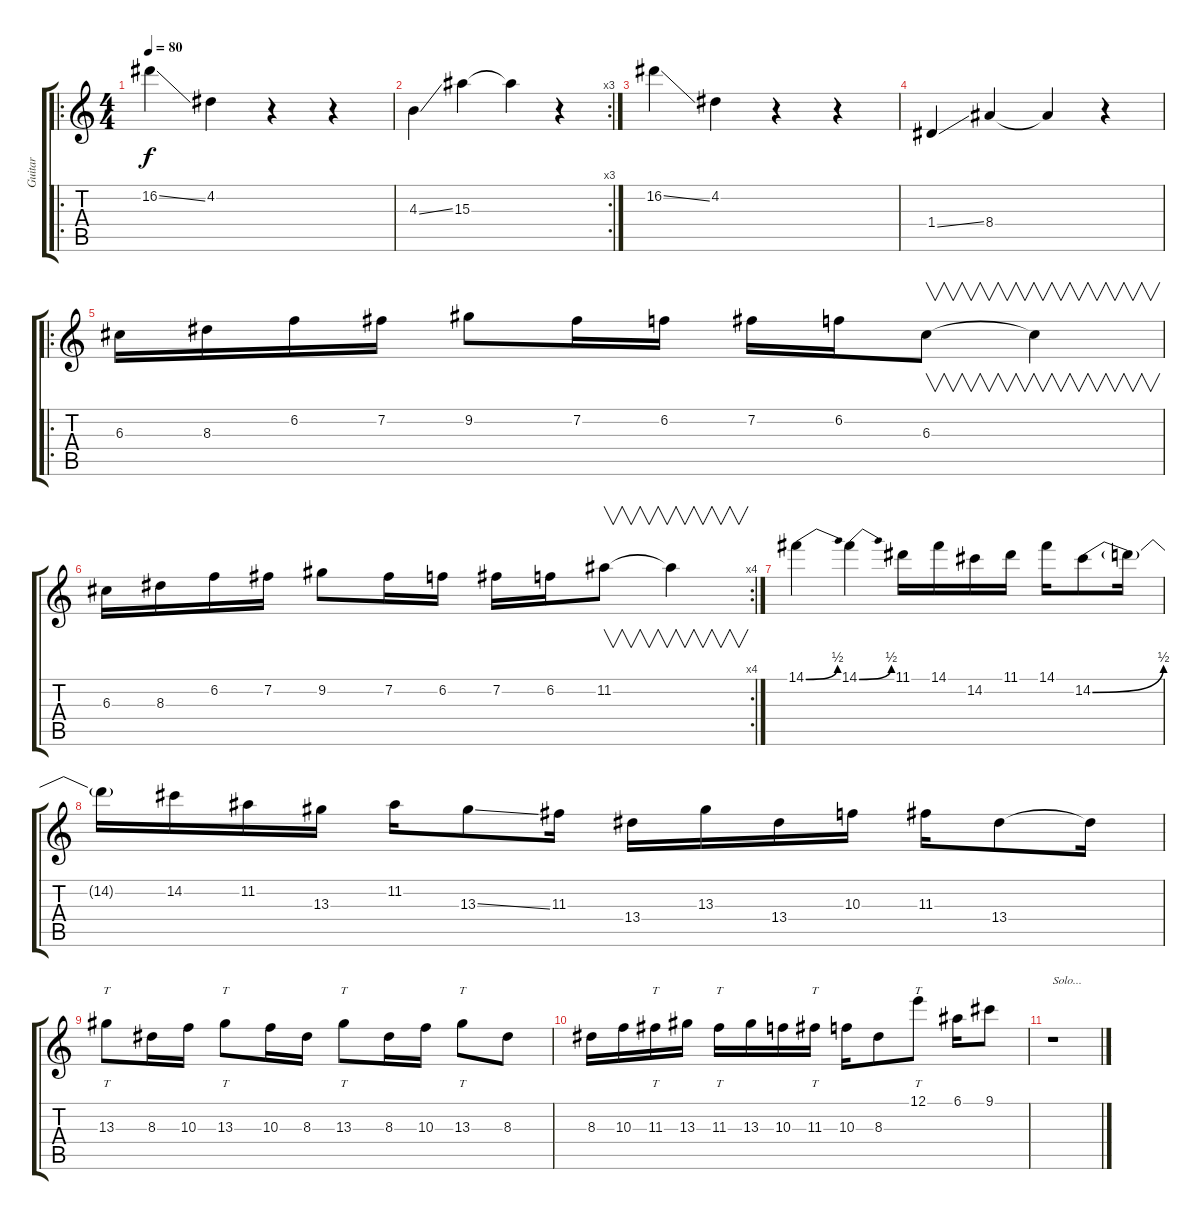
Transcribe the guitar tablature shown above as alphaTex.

\track ("Guitar" "Guitar") {instrument distortionguitar}
\staff {score tabs}
\tuning (E4 B3 G3 D3 A2 E2) {hide}
\ro
\ts (4 4)
\tempo 80
\clef g2
\ks c
16.2{ss}.4{dy f instrument distortionguitar} 4.2.4 r.4 r.4 |
\rc 3
4.3{ss}.4 15.3.4 15.3{t}.4 r.4 |
16.2{ss}.4 4.2.4 r.4 r.4 |
1.4{ss}.4 8.4.4 8.4{t}.4 r.4 |
\ro
6.3.16 8.3.16 6.2.16 7.2.16 9.2.8 7.2.16 6.2.16 7.2.16 6.2.16 6.3.8{v} 6.3{t}.4{v} |
\rc 4
6.3.16 8.3.16 6.2.16 7.2.16 9.2.8 7.2.16 6.2.16 7.2.16 6.2.16 11.2.8{v} 11.2{t}.4{v} |
14.1{be (bend 0 0 60 2)}.4 14.1{be (bend 0 0 60 2)}.4 11.1.16 14.1.16 14.2.16 11.1.16 14.1.16 14.2{be (bend 0 0 60 2)}.8 14.2{t}.16 |
14.2{t}.16 14.2.16 11.2.16 13.3.16 11.2.16 13.3{ss}.8 11.3.16 13.4.16 13.3.16 13.4.16 10.3.16 11.3.16 13.4.8 13.4{t}.16 |
13.3.8{tt} 8.3.16 10.3.16 13.3.8{tt} 10.3.16 8.3.16 13.3.8{tt} 8.3.16 10.3.16 13.3.8{tt} 8.3.8 |
8.3.16 10.3.16 11.3.16{tt} 13.3.16 11.3.16{tt} 13.3.16 10.3.16 11.3.16{tt} 10.3.16 8.3.8 12.1.8{tt} 6.1.16 9.1.8 |
r.1{txt "Solo..."}
